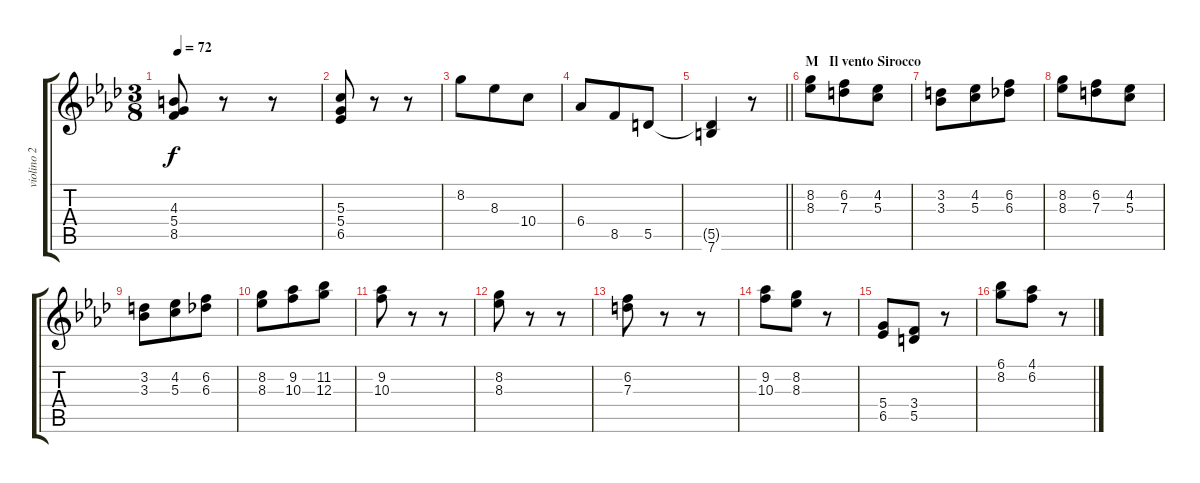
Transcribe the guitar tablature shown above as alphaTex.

\track ("violino 2" "violino 2") {instrument overdrivenguitar}
\staff {score tabs}
\tuning (E4 B3 G3 D3 A2 E2) {hide}
\ts (3 8)
\tempo 72
\clef g2
\ks fminor
(4.3 5.4 8.5).8{dy f} r.8 r.8 |
(5.3 5.4 6.5).8 r.8 r.8 |
8.2.8 8.3.8 10.4.8 |
6.4.8 8.5.8 5.5.8 |
\barLineRight lightlight
(5.5{t} 7.6).4 r.8 |
\section ("" "M   Il vento Sirocco")
(8.2 8.3).8 (6.2 7.3).8 (4.2 5.3).8 |
(3.2 3.3).8 (4.2 5.3).8 (6.2 6.3).8 |
(8.2 8.3).8 (6.2 7.3).8 (4.2 5.3).8 |
(3.2 3.3).8 (4.2 5.3).8 (6.2 6.3).8 |
(8.2 8.3).8 (9.2 10.3).8 (11.2 12.3).8 |
(9.2 10.3).8 r.8 r.8 |
(8.2 8.3).8 r.8 r.8 |
(6.2 7.3).8 r.8 r.8 |
(9.2 10.3).8 (8.2 8.3).8 r.8 |
(5.4 6.5).8 (3.4 5.5).8 r.8 |
(6.1 8.2).8 (4.1 6.2).8 r.8
